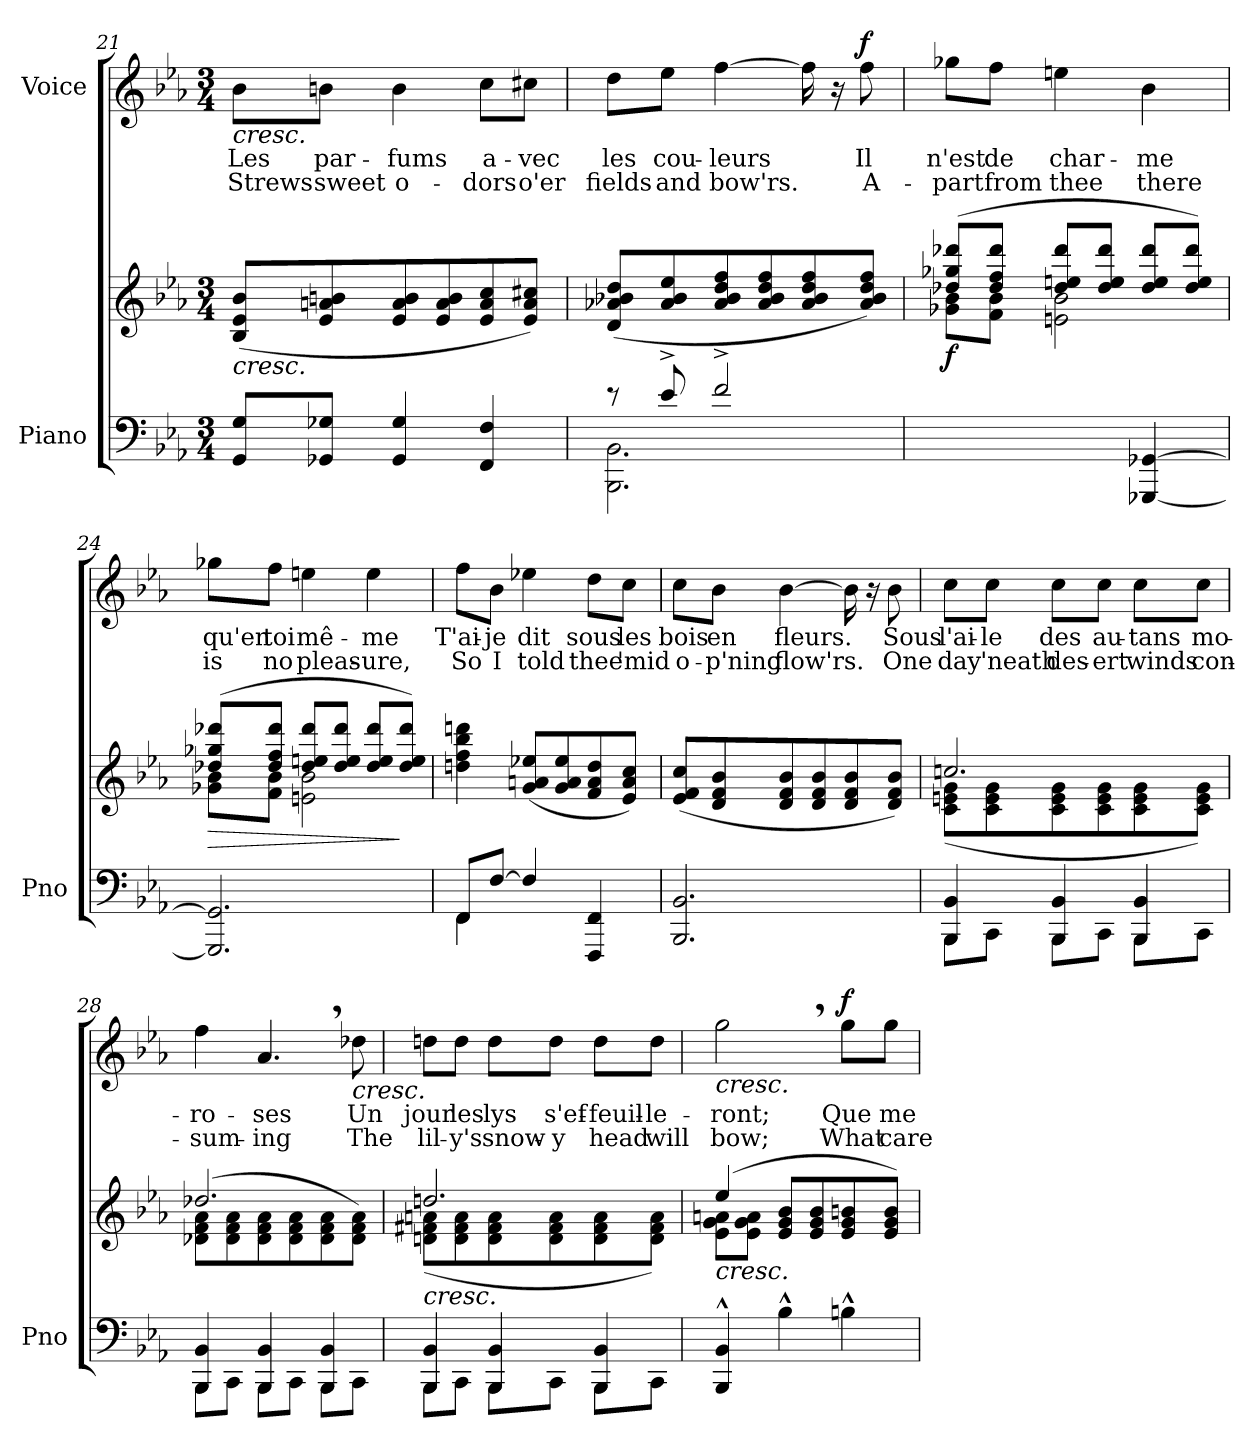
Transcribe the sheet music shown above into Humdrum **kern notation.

**kern	**kern	**dynam	**kern	**text	**text	**dynam
*part2	*part2	*part2	*part1	*part1	*part1	*part1
*staff3	*staff2	*staff2/3	*staff1	*staff1	*staff1	*staff1
*I"Piano	*	*	*I"Voice	*	*	*
*I'Pno	*	*	*	*	*	*
*clefF4	*clefG2	*	*clefG2	*	*	*
*k[b-e-a-]	*k[b-e-a-]	*	*k[b-e-a-]	*	*	*
*M3/4	*M3/4	*	*M3/4	*	*	*
=21	=21	=21	=21	=21	=21	=21
!	!	!	!LO:TX:b:i:t=cresc.	!	!	!
!	!LO:TX:b:i:t=cresc.	!	!	!	!	!
8GG/ 8G/L	(8B-/ 8e-/ 8b-/L	.	8b-\L	Les	Strews	.
8GG-X/ 8G-X/J	8e-/ 8an/ 8bn/	.	8bn\J	par-	sweet	.
4GG-/ 4G-/	8e-/ 8a/ 8b/	.	4b\	-fums	o-	.
.	8e-/ 8a/ 8b/	.	.	.	.	.
4FF/ 4F/	8e-/ 8a/ 8cc/	.	8cc\L	a-	-dors	.
.	8e-/ 8a/ 8cc#X/J)	.	8cc#X\J	-vec	o'er	.
=22	=22	=22	=22	=22	=22	=22
*^	*	*	*	*	*	*
8r	2.BBB-\ 2.BB-\	(8d/ 8a-X/ 8b-X/ 8dd/L	.	8dd\L	les	fields	.
8e-^</	.	8a-/ 8b-/ 8ee-/	.	8ee-\J	cou-	and	.
2f^</	.	8a-/ 8b-/ 8dd/ 8ff/	.	[4ff\	-leurs	bow'rs.	.
.	.	8a-/ 8b-/ 8dd/ 8ff/	.	.	.	.	.
.	.	8a-/ 8b-/ 8dd/ 8ff/	.	16ff\]	.	.	.
.	.	.	.	16r	.	.	.
!	!	!	!	!	!	!	!LO:DY:b
.	.	8a-/ 8b-/ 8dd/ 8ff/J)	.	8ff\	Il	A-	f
*v	*v	*	*	*	*	*	*
=23	=23	=23	=23	=23	=23	=23
*	*^	*	*	*	*	*
!	!	!	!LO:DY:b	!	!	!	!
2ryy	(8dd-X/ 8gg-X/ 8ddd-X/L	8g-X\ 8b-\L	f	8gg-X\L	n'est	-part	.
.	8dd-/ 8ff/ 8ddd-/J	8f\ 8b-\J	.	8ff\J	de	from	.
.	8dd-/ 8een/ 8ddd-/L	2en\ 2b-\	.	4een\	char-	thee	.
.	8dd-/ 8ee/ 8ddd-/J	.	.	.	.	.	.
[4GGG-X/ [4GG-X/	8dd-/ 8ee/ 8ddd-/L	.	.	4b-\	-me	there	.
.	8dd-/ 8ee/ 8ddd-/J)	.	.	.	.	.	.
=24	=24	=24	=24	=24	=24	=24	=24
!	!	!	!LO:HP:b	!	!	!	!
2.GGG-/] 2.GG-/]	(8dd-X/ 8gg-X/ 8ddd-X/L	8g-X\ 8b-\L	>	8gg-X\L	qu'en	is	.
.	8dd-/ 8ff/ 8ddd-/J	8f\ 8b-\J	.	8ff\J	toi	no	.
.	8dd-/ 8een/ 8ddd-/L	2en\ 2b-\	.	4een\	mê-	pleas-	.
.	8dd-/ 8ee/ 8ddd-/J	.	.	.	.	.	.
.	8dd-/ 8ee/ 8ddd-/L	.	.	4ee\	-me	-ure,	.
.	8dd-/ 8ee/ 8ddd-/J)	.	]	.	.	.	.
*	*v	*v	*	*	*	*	*
=25	=25	=25	=25	=25	=25	=25
*^	*	*	*	*	*	*
!	!	!	!LO:DY:b	!	!	!	!
!	!	!	!LO:DY:n=1:b	!	!	!	!LO:DY:b
!	!	!	!	!	!	!	!LO:DY:n=1:b
8FF/L	4FF\	4ddn\ 4ff\ 4bb-\ 4dddn\	p other-dynamics	8ff\L	T'ai-	So	p other-dynamics
[8F/J	.	.	.	8b-\J	-je	I	.
4F/]	2ryy	(8g/ 8an/ 8ee-X/L	.	4ee-X\	dit	told	.
.	.	8g/ 8a/ 8ee-/	.	.	.	.	.
4FFF/ 4FF/	.	8f/ 8a/ 8dd/	.	8dd\L	sous	thee	.
.	.	8e-/ 8a/ 8cc/J)	.	8cc\J	les	'mid	.
*v	*v	*	*	*	*	*	*
=26	=26	=26	=26	=26	=26	=26
2.BBB-/ 2.BB-/	(8e-/ 8f/ 8cc/L	.	8cc\L	bois	o-	.
.	8d/ 8f/ 8b-/	.	8b-\J	en	-p'ning	.
.	8d/ 8f/ 8b-/	.	[4b-\	fleurs.	flow'rs.	.
.	8d/ 8f/ 8b-/	.	.	.	.	.
.	8d/ 8f/ 8b-/	.	16b-\]	.	.	.
.	.	.	16r	.	.	.
.	8d/ 8f/ 8b-/J)	.	8b-\	Sous	One	.
=27	=27	=27	=27	=27	=27	=27
*^	*^	*	*	*	*	*
4BBB-/ 4BB-/	8BBB-\L	2.ccn/	(8c\ 8en\ 8g\L	.	8cc\L	l'ai-	day	.
.	8CC\J	.	8c\ 8e\ 8g\	.	8cc\J	-le	'neath	.
4BBB-/ 4BB-/	8BBB-\L	.	8c\ 8e\ 8g\	.	8cc\L	des	des-	.
.	8CC\J	.	8c\ 8e\ 8g\	.	8cc\J	au-	-ert	.
4BBB-/ 4BB-/	8BBB-\L	.	8c\ 8e\ 8g\	.	8cc\L	-tans	winds	.
.	8CC\J	.	8c\ 8e\ 8g\J)	.	8cc\J	mo-	con-	.
=28	=28	=28	=28	=28	=28	=28	=28	=28
4BBB-/ 4BB-/	8BBB-\L	(2.dd-X/	8d-X\ 8f\ 8a-\L	.	4ff\	-ro-	-sum-	.
.	8CC\J	.	8d-\ 8f\ 8a-\	.	.	.	.	.
4BBB-/ 4BB-/	8BBB-\L	.	8d-\ 8f\ 8a-\	.	4.a-,/	-ses	-ing	.
.	8CC\J	.	8d-\ 8f\ 8a-\	.	.	.	.	.
4BBB-/ 4BB-/	8BBB-\L	.	8d-\ 8f\ 8a-\	.	.	.	.	.
!	!	!	!	!	!LO:TX:b:i:t=cresc.	!	!	!
.	8CC\J	.	8d-\ 8f\ 8a-\J)	.	8dd-X\	Un	The	.
=29	=29	=29	=29	=29	=29	=29	=29	=29
!	!	!LO:TX:b:i:t=cresc.	!	!	!	!	!	!
4BBB-/ 4BB-/	8BBB-\L	2.ddn/	(8dn\ 8f#X\ 8an\L	.	8ddn\L	jour	lil-	.
.	8CC\J	.	8d\ 8f#\ 8a\	.	8dd\J	les	-y's	.
4BBB-/ 4BB-/	8BBB-\L	.	8d\ 8f#\ 8a\	.	8dd\L	lys	snow-	.
.	8CC\J	.	8d\ 8f#\ 8a\	.	8dd\J	s'ef-	-y	.
4BBB-/ 4BB-/	8BBB-\L	.	8d\ 8f#\ 8a\	.	8dd\L	-feuil-	head	.
.	8CC\J	.	8d\ 8f#\ 8a\J)	.	8dd\J	-le-	will	.
=30	=30	=30	=30	=30	=30	=30	=30	=30
!	!	!	!	!	!LO:TX:b:i:t=cresc.	!	!	!
!	!	!LO:TX:b:i:t=cresc.	!	!	!	!	!	!
*v	*v	*	*	*	*	*	*	*
4BBB-/^^ 4BB-/^^	(4ee-/	8e-\ 8g\ 8an\L	.	2gg,\	-ront;	bow;	.
.	.	8e-\ 8g\ 8a\J	.	.	.	.	.
4B-^^\	8e-/ 8g/ 8b-/L	2ryy	.	.	.	.	.
.	8e-/ 8g/ 8b-/	.	.	.	.	.	.
!	!	!	!	!	!	!	!LO:DY:b
4Bn^^\	8e-/ 8g/ 8bn/	.	.	8gg\L	Que	What	f
.	8e-/ 8g/ 8b/J)	.	.	8gg\J	me	care	.
*	*v	*v	*	*	*	*	*
=	=	=	=	=	=	=
*-	*-	*-	*-	*-	*-	*-
